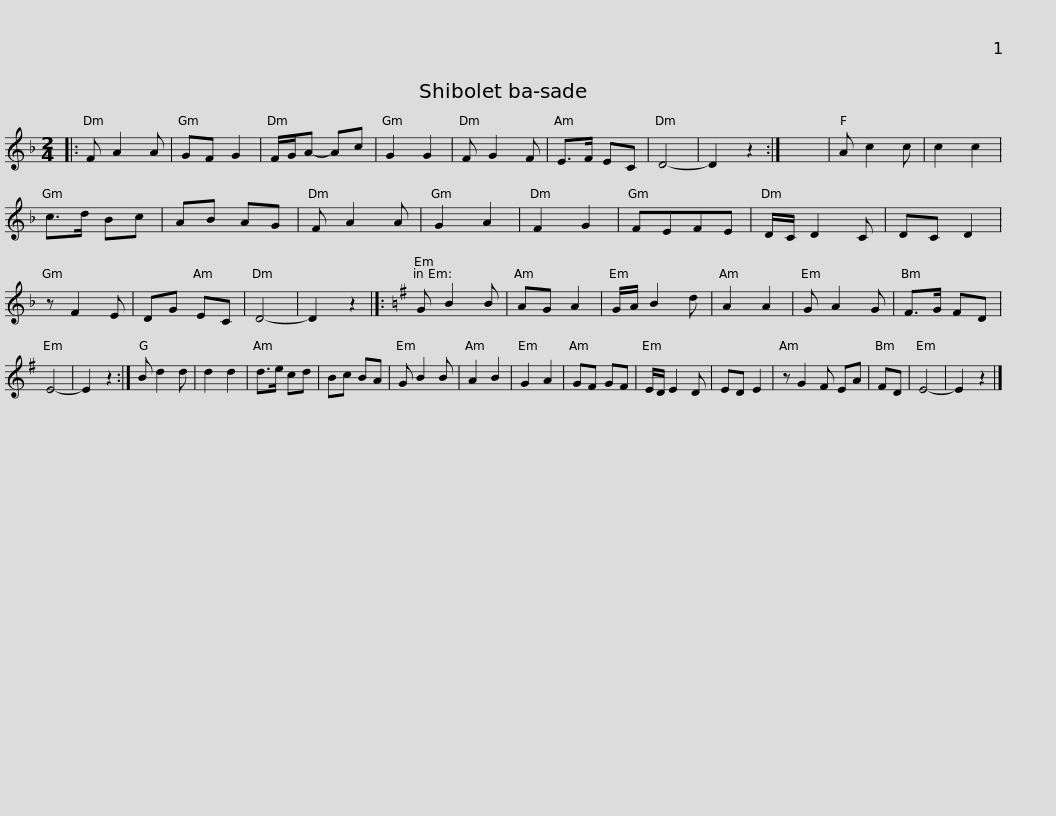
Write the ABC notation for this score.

X:1
L:1/8
M:2/4
I:linebreak $
K:Dmin
V:1 treble
V:1
|: F A2 A | GF G2 | F/G/A- Ac | G2 G2 | F G2 F | %5
 E>F EC | D4- | D2 z2 :| x4 | A c2 c | %10
 c2 c2 | c>d Bc |$ AB AG | F A2 A | G2 A2 | %15
 F2 G2 | FEFE | D/C/ D2 C | DC D2 | z F2 E | %20
 DG EC | D4- | D2 z2 |]:$[K:Emin] G B2 B | AG A2 | %25
 G/A/ B2 d | A2 A2 | G A2 G | F>G FD | E4- | %30
 E2 z2 :| B d2 d | d2 d2 | d>e cd | Bc BA |$ %35
 G B2 B | A2 B2 | G2 A2 | GF GF | E/D/ E2 D | %40
 ED E2 | z G2 F EA | FD | E4- | E2 z2 |] %45
